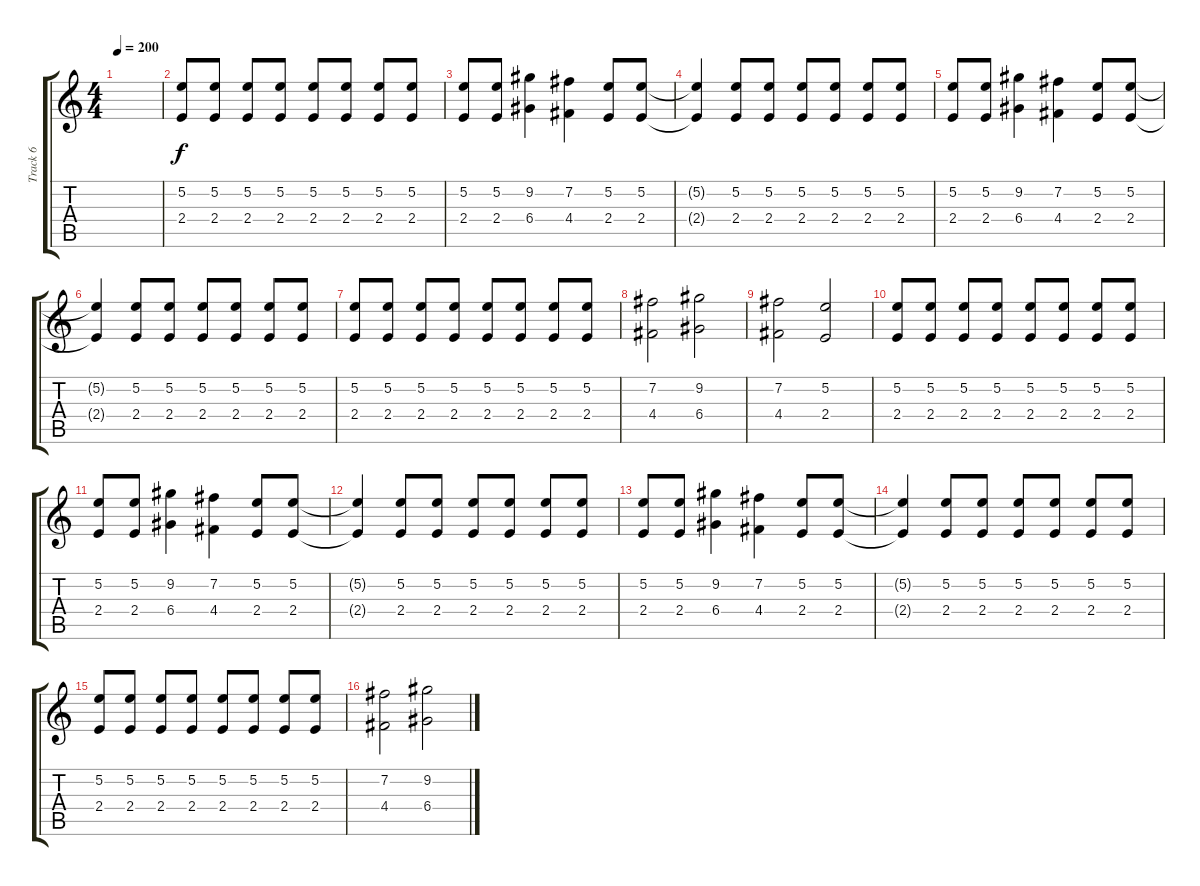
\track ("Track 6" "Track 6") {instrument distortionguitar}
\staff {score tabs}
\tuning (E4 B3 G3 D3 A2 E2) {hide}
\ts (4 4)
\tempo 200
\clef g2
\ks c
|
(5.2 2.4).8 (5.2 2.4).8 (5.2 2.4).8 (5.2 2.4).8 (5.2 2.4).8 (5.2 2.4).8 (5.2 2.4).8 (5.2 2.4).8 |
(5.2 2.4).8 (5.2 2.4).8 (9.2 6.4).4 (7.2 4.4).4 (5.2 2.4).8 (5.2 2.4).8 |
(5.2{t} 2.4{t}).4 (5.2 2.4).8 (5.2 2.4).8 (5.2 2.4).8 (5.2 2.4).8 (5.2 2.4).8 (5.2 2.4).8 |
(5.2 2.4).8 (5.2 2.4).8 (9.2 6.4).4 (7.2 4.4).4 (5.2 2.4).8 (5.2 2.4).8 |
(5.2{t} 2.4{t}).4 (5.2 2.4).8 (5.2 2.4).8 (5.2 2.4).8 (5.2 2.4).8 (5.2 2.4).8 (5.2 2.4).8 |
(5.2 2.4).8 (5.2 2.4).8 (5.2 2.4).8 (5.2 2.4).8 (5.2 2.4).8 (5.2 2.4).8 (5.2 2.4).8 (5.2 2.4).8 |
(7.2 4.4).2 (9.2 6.4).2 |
(7.2 4.4).2 (5.2 2.4).2 |
(5.2 2.4).8 (5.2 2.4).8 (5.2 2.4).8 (5.2 2.4).8 (5.2 2.4).8 (5.2 2.4).8 (5.2 2.4).8 (5.2 2.4).8 |
(5.2 2.4).8 (5.2 2.4).8 (9.2 6.4).4 (7.2 4.4).4 (5.2 2.4).8 (5.2 2.4).8 |
(5.2{t} 2.4{t}).4 (5.2 2.4).8 (5.2 2.4).8 (5.2 2.4).8 (5.2 2.4).8 (5.2 2.4).8 (5.2 2.4).8 |
(5.2 2.4).8 (5.2 2.4).8 (9.2 6.4).4 (7.2 4.4).4 (5.2 2.4).8 (5.2 2.4).8 |
(5.2{t} 2.4{t}).4 (5.2 2.4).8 (5.2 2.4).8 (5.2 2.4).8 (5.2 2.4).8 (5.2 2.4).8 (5.2 2.4).8 |
(5.2 2.4).8 (5.2 2.4).8 (5.2 2.4).8 (5.2 2.4).8 (5.2 2.4).8 (5.2 2.4).8 (5.2 2.4).8 (5.2 2.4).8 |
(7.2 4.4).2 (9.2 6.4).2
